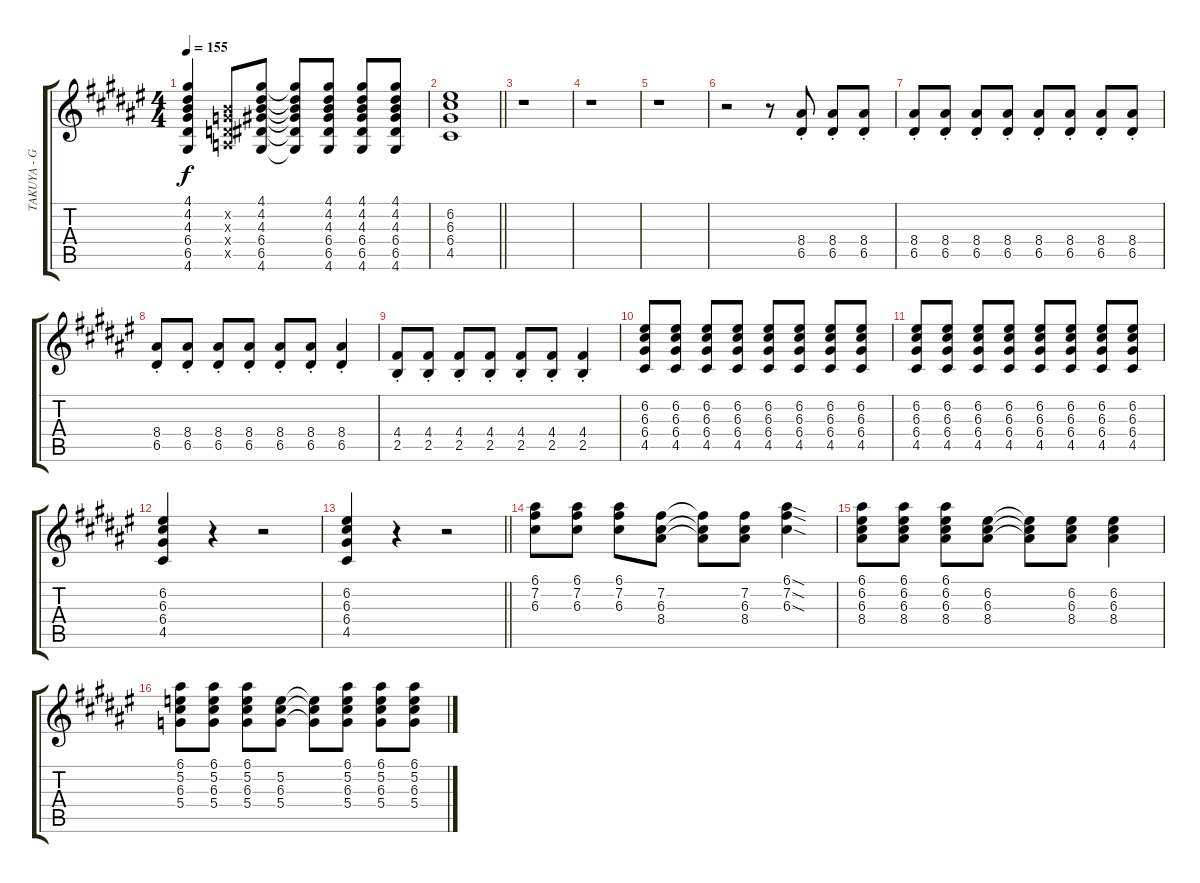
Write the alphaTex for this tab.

\track ("TAKUYA - Guitar 1" "TAKUYA - G") {instrument overdrivenguitar}
\staff {score tabs}
\tuning (E4 B3 G3 D3 A2 E2) {hide}
\ts (4 4)
\tempo 155
\clef g2
\ks f#
(4.1 4.2 4.3 6.4 6.5 4.6).4{dy f} (0.2{x} 0.3{x} 0.4{x} 0.5{x}).8 (4.1 4.2 4.3 6.4 6.5 4.6).8 (4.1{t} 4.2{t} 4.3{t} 6.4{t} 6.5{t} 4.6{t}).8 (4.1 4.2 4.3 6.4 6.5 4.6).8 (4.1 4.2 4.3 6.4 6.5 4.6).8 (4.1 4.2 4.3 6.4 6.5 4.6).8 |
\barLineRight lightlight
(6.2 6.3 6.4 4.5).1 |
r.1 |
r.1 |
r.1 |
r.2 r.8 (8.4{st} 6.5{st}).8 (8.4{st} 6.5{st}).8 (8.4{st} 6.5{st}).8 |
(8.4{st} 6.5{st}).8 (8.4{st} 6.5{st}).8 (8.4{st} 6.5{st}).8 (8.4{st} 6.5{st}).8 (8.4{st} 6.5{st}).8 (8.4{st} 6.5{st}).8 (8.4{st} 6.5{st}).8 (8.4{st} 6.5{st}).8 |
(8.4{st} 6.5{st}).8 (8.4{st} 6.5{st}).8 (8.4{st} 6.5{st}).8 (8.4{st} 6.5{st}).8 (8.4{st} 6.5{st}).8 (8.4{st} 6.5{st}).8 (8.4{st} 6.5{st}).4 |
(4.4{st} 2.5{st}).8 (4.4{st} 2.5{st}).8 (4.4{st} 2.5{st}).8 (4.4{st} 2.5{st}).8 (4.4{st} 2.5{st}).8 (4.4{st} 2.5{st}).8 (4.4{st} 2.5{st}).4 |
(6.2 6.3 6.4 4.5).8 (6.2 6.3 6.4 4.5).8 (6.2 6.3 6.4 4.5).8 (6.2 6.3 6.4 4.5).8 (6.2 6.3 6.4 4.5).8 (6.2 6.3 6.4 4.5).8 (6.2 6.3 6.4 4.5).8 (6.2 6.3 6.4 4.5).8 |
(6.2 6.3 6.4 4.5).8 (6.2 6.3 6.4 4.5).8 (6.2 6.3 6.4 4.5).8 (6.2 6.3 6.4 4.5).8 (6.2 6.3 6.4 4.5).8 (6.2 6.3 6.4 4.5).8 (6.2 6.3 6.4 4.5).8 (6.2 6.3 6.4 4.5).8 |
(6.2 6.3 6.4 4.5).4 r.4 r.2 |
\barLineRight lightlight
(6.2 6.3 6.4 4.5).4 r.4 r.2 |
(6.1 7.2 6.3).8 (6.1 7.2 6.3).8 (6.1 7.2 6.3).8 (7.2 6.3 8.4).8 (7.2{t} 6.3{t} 8.4{t}).8 (7.2 6.3 8.4).8 (6.1{sod} 7.2{sod} 6.3{sod}).4 |
(6.1 6.2 6.3 8.4).8 (6.1 6.2 6.3 8.4).8 (6.1 6.2 6.3 8.4).8 (6.2 6.3 8.4).8 (6.2{t} 6.3{t} 8.4{t}).8 (6.2 6.3 8.4).8 (6.2 6.3 8.4).4 |
(6.1 5.2 6.3 5.4).8 (6.1 5.2 6.3 5.4).8 (6.1 5.2 6.3 5.4).8 (5.2 6.3 5.4).8 (5.2{t} 6.3{t} 5.4{t}).8 (6.1 5.2 6.3 5.4).8 (6.1 5.2 6.3 5.4).8 (6.1 5.2 6.3 5.4).8
